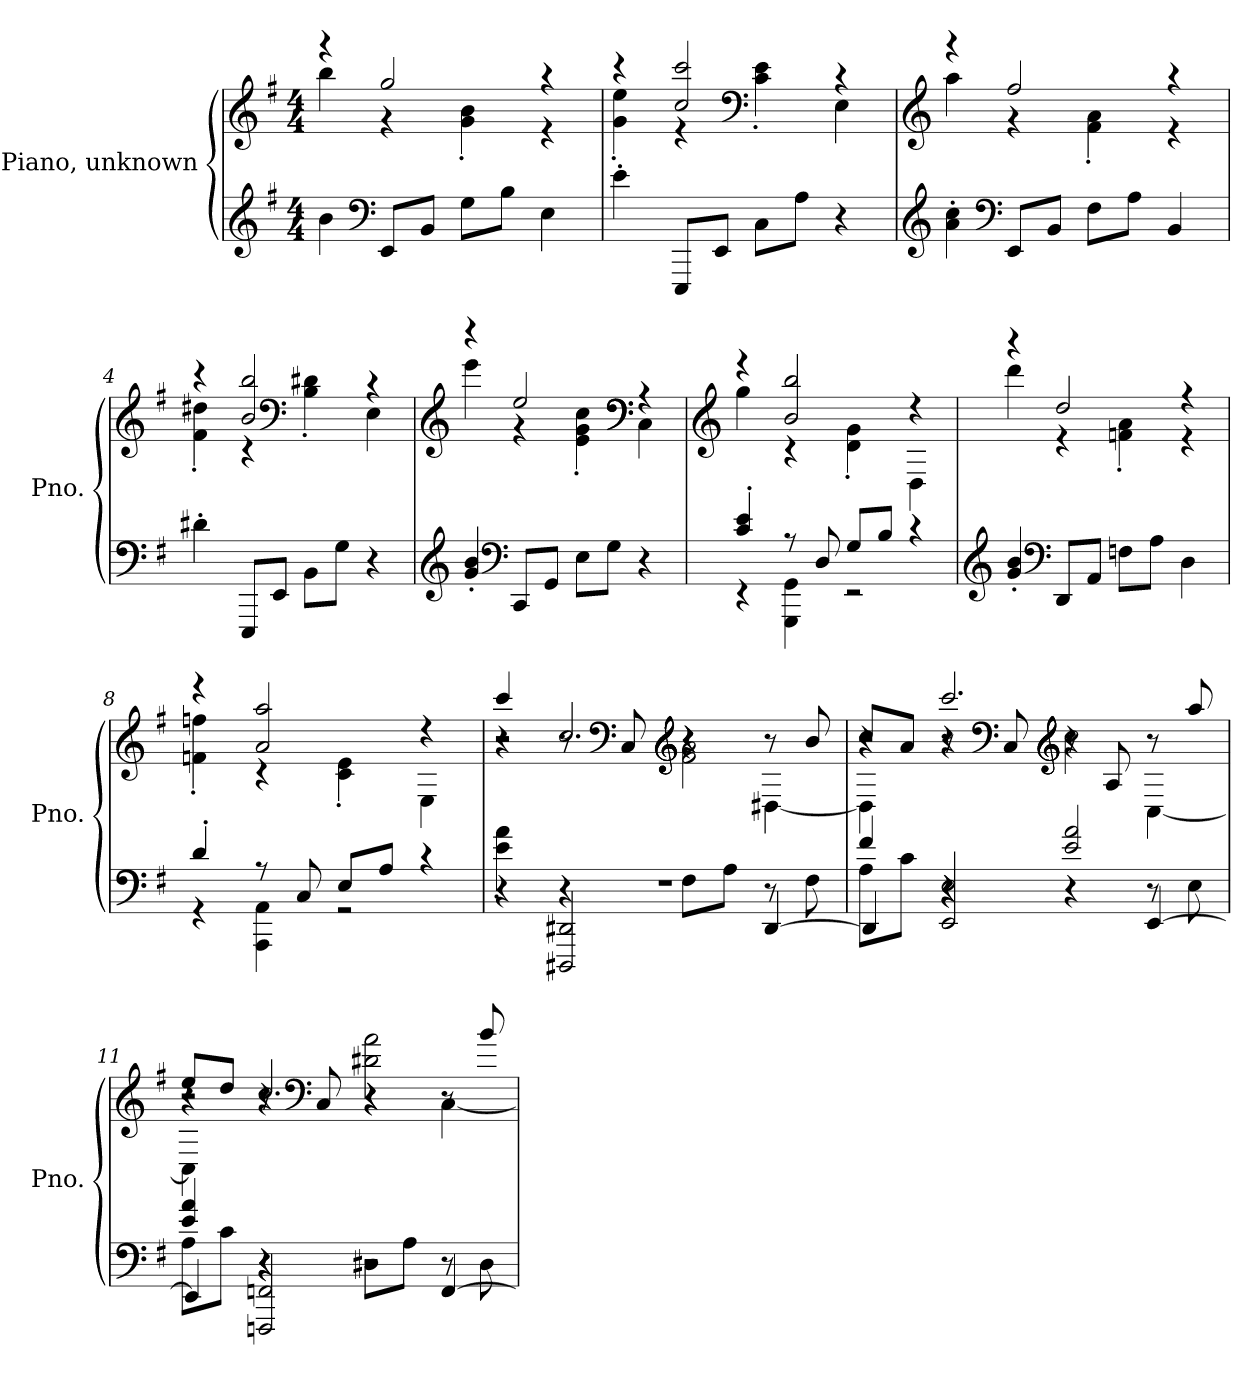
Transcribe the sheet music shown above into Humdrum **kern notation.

**kern	**kern
*part1	*part1
*staff2	*staff1
*I"Piano, unknown	*
*I'Pno.	*
*clefG2	*clefG2
*k[f#]	*k[f#]
*M4/4	*M4/4
*MM120	*MM120
=1	=1
*	*^
4b\	4r	4bb\
*clefF4	*	*
8EE/L	2gg/	4r
8BB/J	.	.
8G\L	.	4g\' 4b\'
8B\J	.	.
4E\	4r	4r
=2	=2	=2
4e'\	4r	4g\' 4ee\'
8EEE/L	2cc/ 2ccc/	4r
8EE/J	.	.
*	*clefF4	*
8C\L	.	4c\' 4e\'
8A\J	.	.
4r	4r	4E\
=3	=3	=3
*clefG2	*clefG2	*
4a\' 4cc\'	4r	4aa\
*clefF4	*	*
8EE/L	2ff#/	4r
8BB/J	.	.
8F#\L	.	4f#\' 4a\'
8A\J	.	.
4BB/	4r	4r
=4	=4	=4
4d#X'\	4r	4f#\' 4dd#X\'
8EEE/L	2b/ 2bb/	4r
8EE/J	.	.
*	*clefF4	*
8BB\L	.	4B\' 4d#X\'
8G\J	.	.
4r	4r	4E\
!!LO:LB:g=z	!!
=5	=5	=5
*clefG2	*clefG2	*
4g/' 4b/'	4r	4eee\
*clefF4	*	*
8CC/L	2ee/	4r
8GG/J	.	.
8E\L	.	4e\' 4g\' 4cc\'
8G\J	.	.
*	*clefF4	*
4r	4r	4C\
=6	=6	=6
*	*clefG2	*
*^	*	*
4c/' 4e/'	4r	4r	4gg\
8r	4GGG\ 4GG\	2b/ 2bb/	4r
8D/	.	.	.
8G/L	2r	.	4d\' 4g\'
8B/J	.	.	.
4r	.	4r	4D\
*v	*v	*	*
=7	=7	=7
*clefG2	*	*
4g/' 4b/'	4r	4ddd\
*clefF4	*	*
8DD/L	2dd/	4r
8AA/J	.	.
8Fn\L	.	4fn\' 4a\'
8A\J	.	.
4D\	4r	4r
=8	=8	=8
*^	*	*
4d'/	4r	4r	4fn\' 4ffn\'
8r	4AAA\ 4AA\	2a/ 2aa/	4r
8C/	.	.	.
8E/L	2r	.	4c\' 4e\'
8A/J	.	.	.
4r	.	4r	4E\
!!LO:LB:g=z
=9	=9	=9	=9
*	*^	*^	*^
1r	4e\' 4a\'	4r	4r	2r	4ccc/	2r
.	4r	2DDD#X/ 2DD#X/	2.cc/	.	8r	.
*	*	*	*clefF4	*	*	*
.	.	.	.	.	8C/	.
*	*	*	*clefG2	*	*	*
.	8F#\L	.	.	2f#\ 2a\	4r	4r
.	8A\J	.	.	.	.	.
.	8r	[4DD#/	.	.	8r	[4D#X\
.	8F#\	.	.	.	8b/	.
=10	=10	=10	=10	=10	=10	=10
4f#/	8A\L	4DD#/]	4r	2r	8cc/L	4D#\]
.	8c\J	.	.	.	8a/J	.
4r	4r	2EE/ 2E/	2.ccc/	.	8r	4r
*	*	*	*clefF4	*	*	*
.	.	.	.	.	8C/	.
*	*	*	*clefG2	*	*	*
2e/ 2a/	4r	.	.	2cc\	8r	4r
.	.	.	.	.	8A/	.
.	8r	[4EE/	.	.	8r	[4C\
.	8E\	.	.	.	8aa/	.
=11	=11	=11	=11	=11	=11	=11
4e/ 4a/	8A\L	4EE/]	4r	2r	8ee/L	4C\]
.	8c\J	.	.	.	8dd/J	.
4r	4r	2FFFn/ 2FFn/	2.cc/	.	8r	4r
*	*	*	*clefF4	*	*	*
.	.	.	.	.	8C/	.
2r	8D#X\L	.	.	2d#X\ 2a\	4r	4r
.	8A\J	.	.	.	.	.
.	8r	[4FF/	.	.	8r	[4C\
.	8D#\	.	.	.	8b/	.
*v	*v	*v	*	*	*	*
*	*v	*v	*v	*v
=	=
*-	*-
